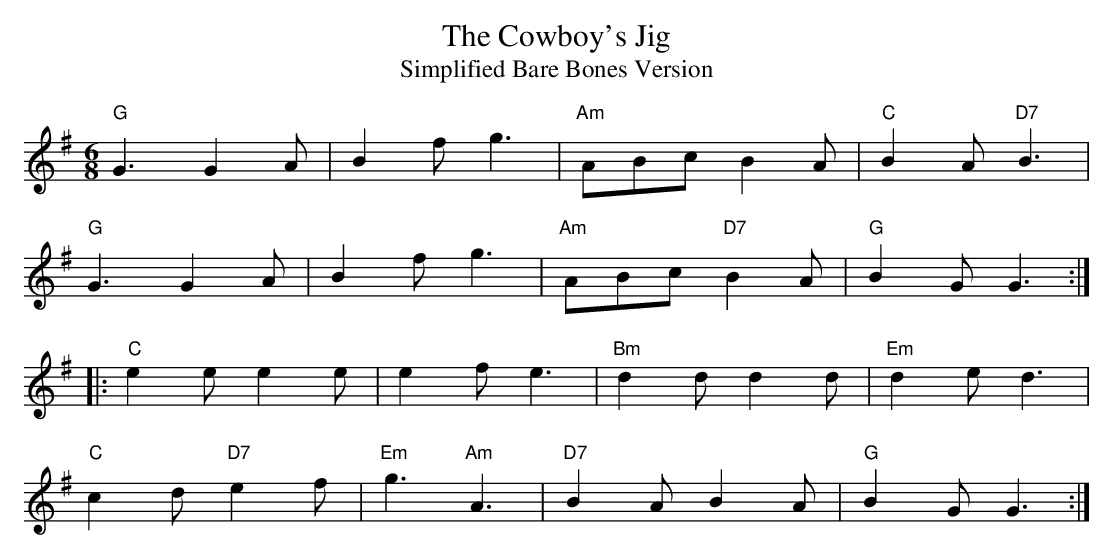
X:1
T:The Cowboy's Jig
T:Simplified Bare Bones Version
M: 6/8
L: 1/8
K: G
 "G"G3 G2A | B2f g3 | "Am"ABc B2A |"C" B2A "D7"B3|
"G"G3 G2A | B2f g3 | "Am"ABc "D7"B2A | "G"B2G G3 :|
|:  "C"e2e e2e | e2f e3 | "Bm"d2d d2d |"Em" d2e d3 |
"C"c2d "D7"e2f | "Em"g3 "Am"A3 | "D7"B2A B2A | "G"B2G G3 :|
